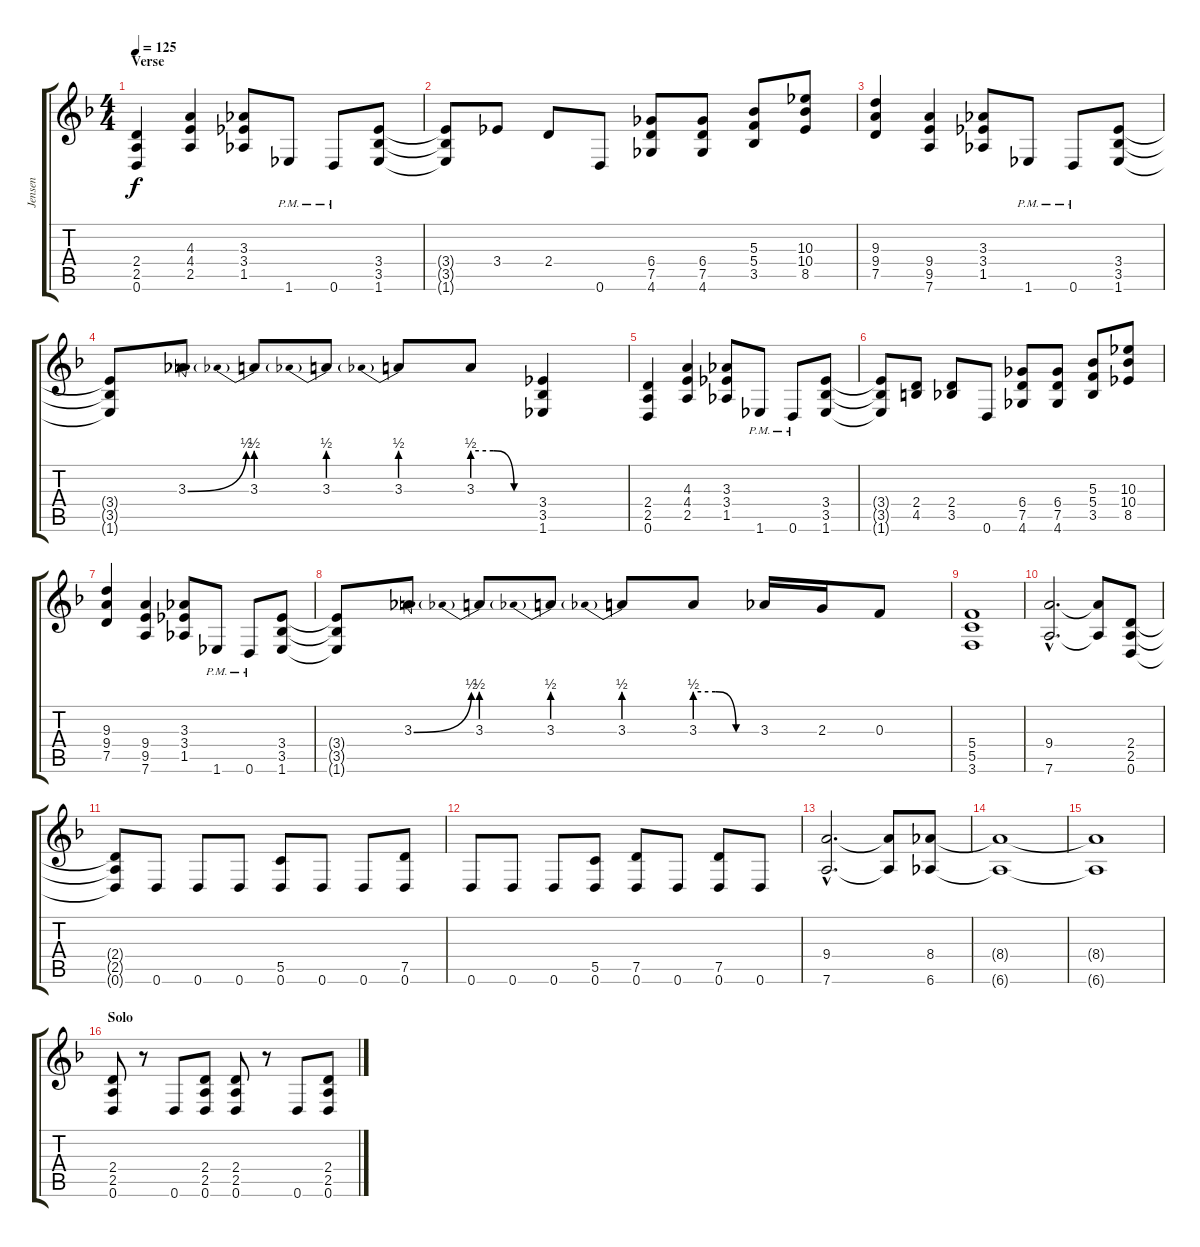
\track ("Jensen" "Jensen") {instrument distortionguitar}
\staff {score tabs}
\tuning (D4 A3 F3 C3 G2 D2) {hide}
\ts (4 4)
\section ("" "Verse")
\tempo 125
\clef g2
\ks dminor
(2.4 2.5 0.6).4{dy f} (4.3 4.4 2.5).4 (3.3 3.4 1.5).8 1.6{pm}.8 0.6{pm}.8 (3.4 3.5 1.6).8 |
(3.4{t} 3.5{t} 1.6{t}).8 3.4.8 2.4.8 0.6.8 (6.4 7.5 4.6).8 (6.4 7.5 4.6).8 (5.3 5.4 3.5).8 (10.3 10.4 8.5).8 |
(9.3 9.4 7.5).4 (9.4 9.5 7.6).4 (3.3 3.4 1.5).8 1.6{pm}.8 0.6{pm}.8 (3.4 3.5 1.6).8 |
(3.4{t} 3.5{t} 1.6{t}).8 3.3{be (bend 0 0 60 2)}.8 3.3{be (prebend 0 2 60 2)}.8 3.3{be (prebend 0 2 60 2)}.8 3.3{be (prebend 0 2 60 2)}.8 3.3{be (custom 0 2 20 2 40 0 60 0)}.8 (3.4 3.5 1.6).4 |
(2.4 2.5 0.6).4 (4.3 4.4 2.5).4 (3.3 3.4 1.5).8 1.6{pm}.8 0.6{pm}.8 (3.4 3.5 1.6).8 |
(3.4{t} 3.5{t} 1.6{t}).8 (2.4 4.5).8 (2.4 3.5).8 0.6.8 (6.4 7.5 4.6).8 (6.4 7.5 4.6).8 (5.3 5.4 3.5).8 (10.3 10.4 8.5).8 |
(9.3 9.4 7.5).4 (9.4 9.5 7.6).4 (3.3 3.4 1.5).8 1.6{pm}.8 0.6{pm}.8 (3.4 3.5 1.6).8 |
(3.4{t} 3.5{t} 1.6{t}).8 3.3{be (bend 0 0 60 2)}.8 3.3{be (prebend 0 2 60 2)}.8 3.3{be (prebend 0 2 60 2)}.8 3.3{be (prebend 0 2 60 2)}.8 3.3{be (custom 0 2 20 2 40 0 60 0)}.8 3.3.16 2.3.16 0.3.8 |
(5.4 5.5 3.6).1 |
(9.4{hac} 7.6{hac}).2{d} (9.4{t} 7.6{t}).8 (2.4 2.5 0.6).8 |
(2.4{t} 2.5{t} 0.6{t}).8 0.6.8 0.6.8 0.6.8 (5.5 0.6).8 0.6.8 0.6.8 (7.5 0.6).8 |
0.6.8 0.6.8 0.6.8 (5.5 0.6).8 (7.5 0.6).8 0.6.8 (7.5 0.6).8 0.6.8 |
(9.4{hac} 7.6{hac}).2{d} (9.4{t} 7.6{t}).8 (8.4 6.6).8 |
(8.4{t} 6.6{t}).1 |
(8.4{t} 6.6{t}).1 |
\section ("" "Solo")
(2.4 2.5 0.6).8 r.8 0.6.8 (2.4 2.5 0.6).8 (2.4 2.5 0.6).8 r.8 0.6.8 (2.4 2.5 0.6).8
